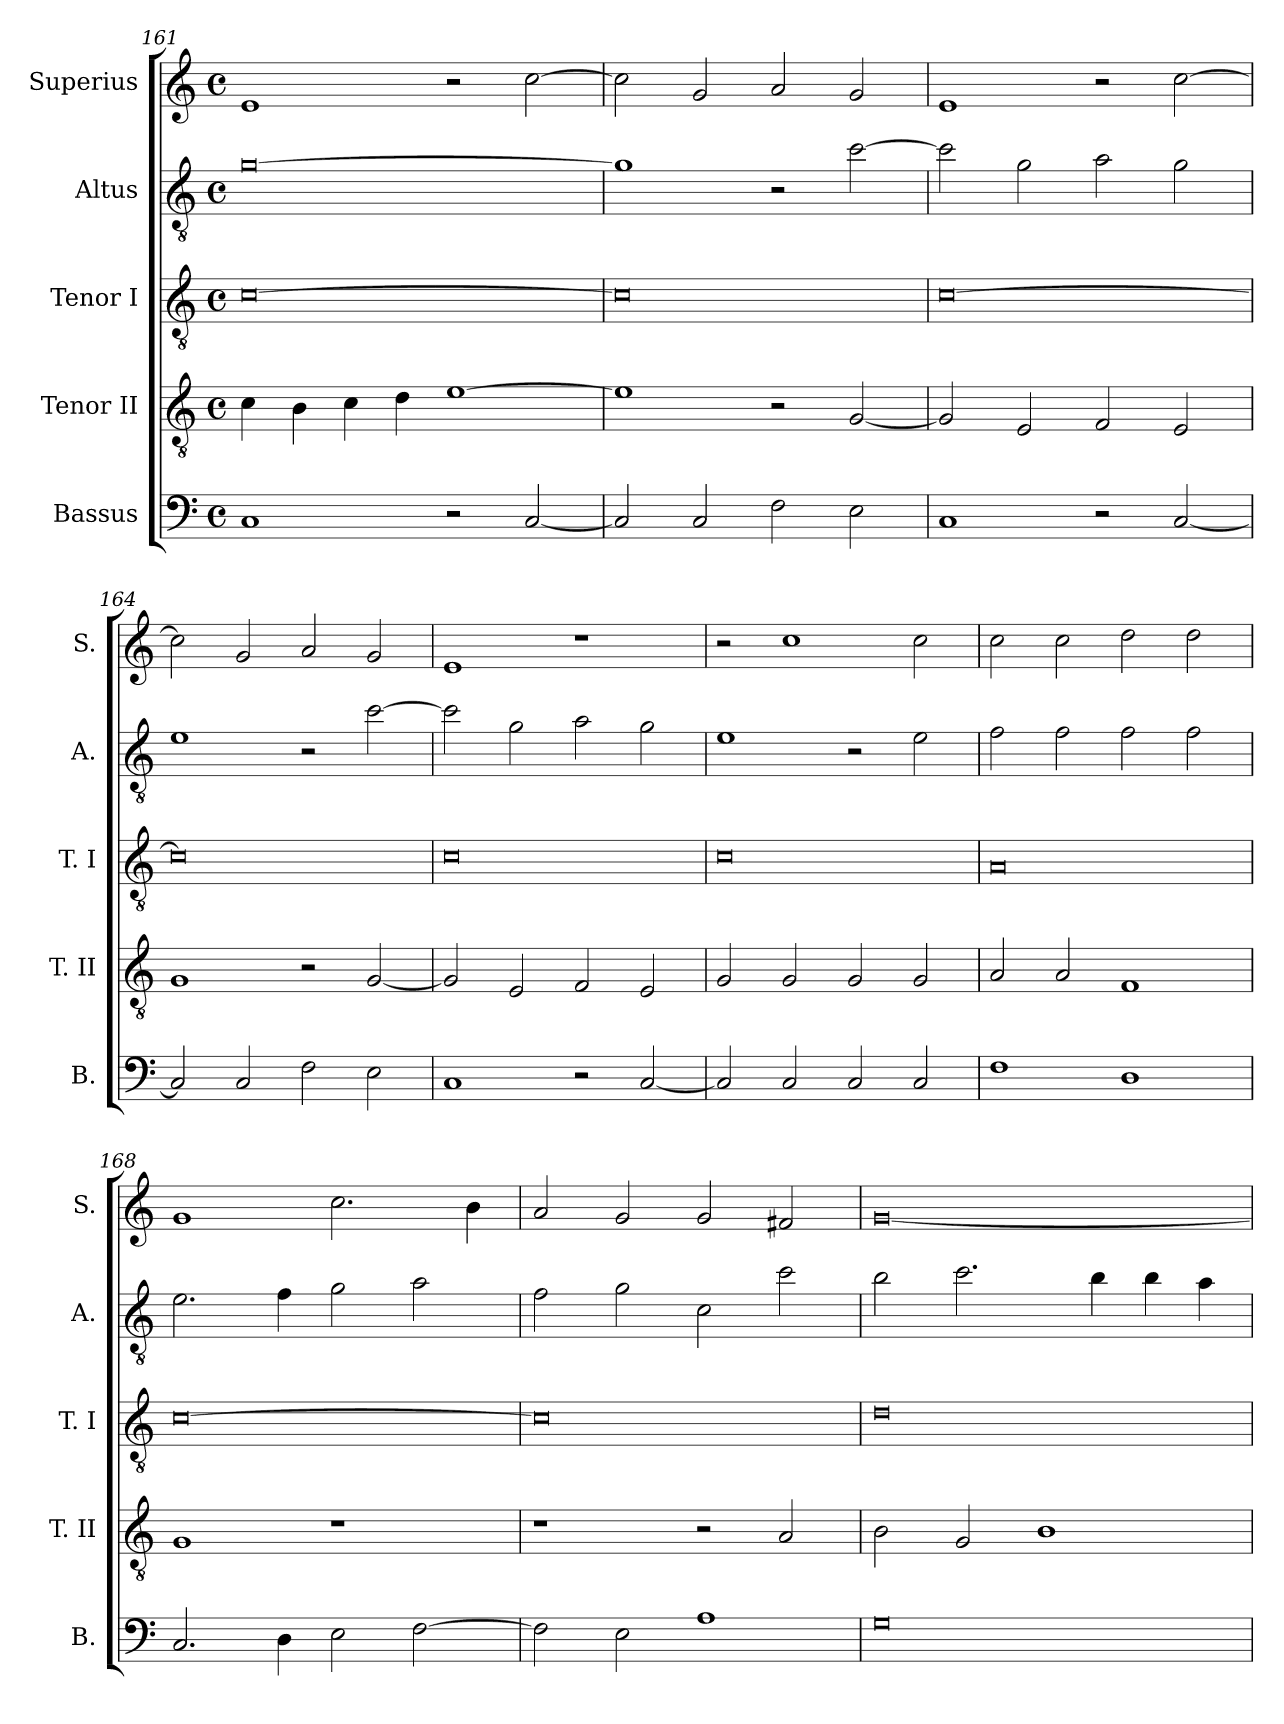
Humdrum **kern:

**kern	**kern	**kern	**kern	**kern
*part5	*part4	*part3	*part2	*part1
*staff5	*staff4	*staff3	*staff2	*staff1
*I"Bassus	*I"Tenor II	*I"Tenor I	*I"Altus	*I"Superius
*I'B.	*I'T. II	*I'T. I	*I'A.	*I'S.
!!LO:PB:g=z
*clefF4	*clefGv2	*clefGv2	*clefGv2	*clefG2
*	*ITrd7c12	*ITrd7c12	*ITrd7c12	*
*k[]	*k[]	*k[]	*k[]	*k[]
*C:	*C:	*C:	*C:	*C:
*M4/4	*M4/4	*M4/4	*M4/4	*M4/4
*met(c)	*met(c)	*met(c)	*met(c)	*met(c)
=161	=161	=161	=161	=161
1Ci	4Ci\	[>0Ci	[>0Gi	1ei
.	4BBi\	.	.	.
.	4Ci\	.	.	.
.	4Di\	.	.	.
2r	[>1Ei	.	.	2r
[<2Ci/	.	.	.	[>2cci\
=162	=162	=162	=162	=162
2Ci/]	1Ei]	0Ci]	1Gi]	2cci\]
2Ci/	.	.	.	2gi/
2Fi\	2r	.	2r	2ai/
2Ei\	[<2GGi/	.	[>2ci\	2gi/
=163	=163	=163	=163	=163
1Ci	2GGi/]	[>0Ci	2ci\]	1ei
.	2EEi/	.	2Gi\	.
2r	2FFi/	.	2Ai\	2r
[<2Ci/	2EEi/	.	2Gi\	[>2cci\
=164	=164	=164	=164	=164
2Ci/]	1GGi	0Ci]	1Ei	2cci\]
2Ci/	.	.	.	2gi/
2Fi\	2r	.	2r	2ai/
2Ei\	[<2GGi/	.	[>2ci\	2gi/
=165	=165	=165	=165	=165
1Ci	2GGi/]	0Ci	2ci\]	1ei
.	2EEi/	.	2Gi\	.
2r	2FFi/	.	2Ai\	1r
[<2Ci/	2EEi/	.	2Gi\	.
!!LO:LB:g=z
=166	=166	=166	=166	=166
2Ci/]	2GGi/	0Ci	1Ei	2r
2Ci/	2GGi/	.	.	1cci
2Ci/	2GGi/	.	2r	.
2Ci/	2GGi/	.	2Ei\	2cci\
=167	=167	=167	=167	=167
1Fi	2AAi/	0AAi	2Fi\	2cci\
.	2AAi/	.	2Fi\	2cci\
1Di	1FFi	.	2Fi\	2ddi\
.	.	.	2Fi\	2ddi\
=168	=168	=168	=168	=168
2.Ci/	1GGi	[>0Ci	2.Ei\	1gi
4Di\	.	.	4Fi\	.
2Ei\	1r	.	2Gi\	2.cci\
[>2Fi\	.	.	2Ai\	.
.	.	.	.	4bi\
=169	=169	=169	=169	=169
2Fi\]	1r	0Ci]	2Fi\	2ai/
2Ei\	.	.	2Gi\	2gi/
1Ai	2r	.	2Ci\	2gi/
.	2AAi/	.	2ci\	2f#Xi/
=170	=170	=170	=170	=170
0Gi	2BBi\	0Di	2Bi\	[<0gi
.	2GGi/	.	2.ci\	.
.	1BBi	.	.	.
.	.	.	4Bi\	.
.	.	.	4Bi\	.
.	.	.	4Ai\	.
=	=	=	=	=
*-	*-	*-	*-	*-
